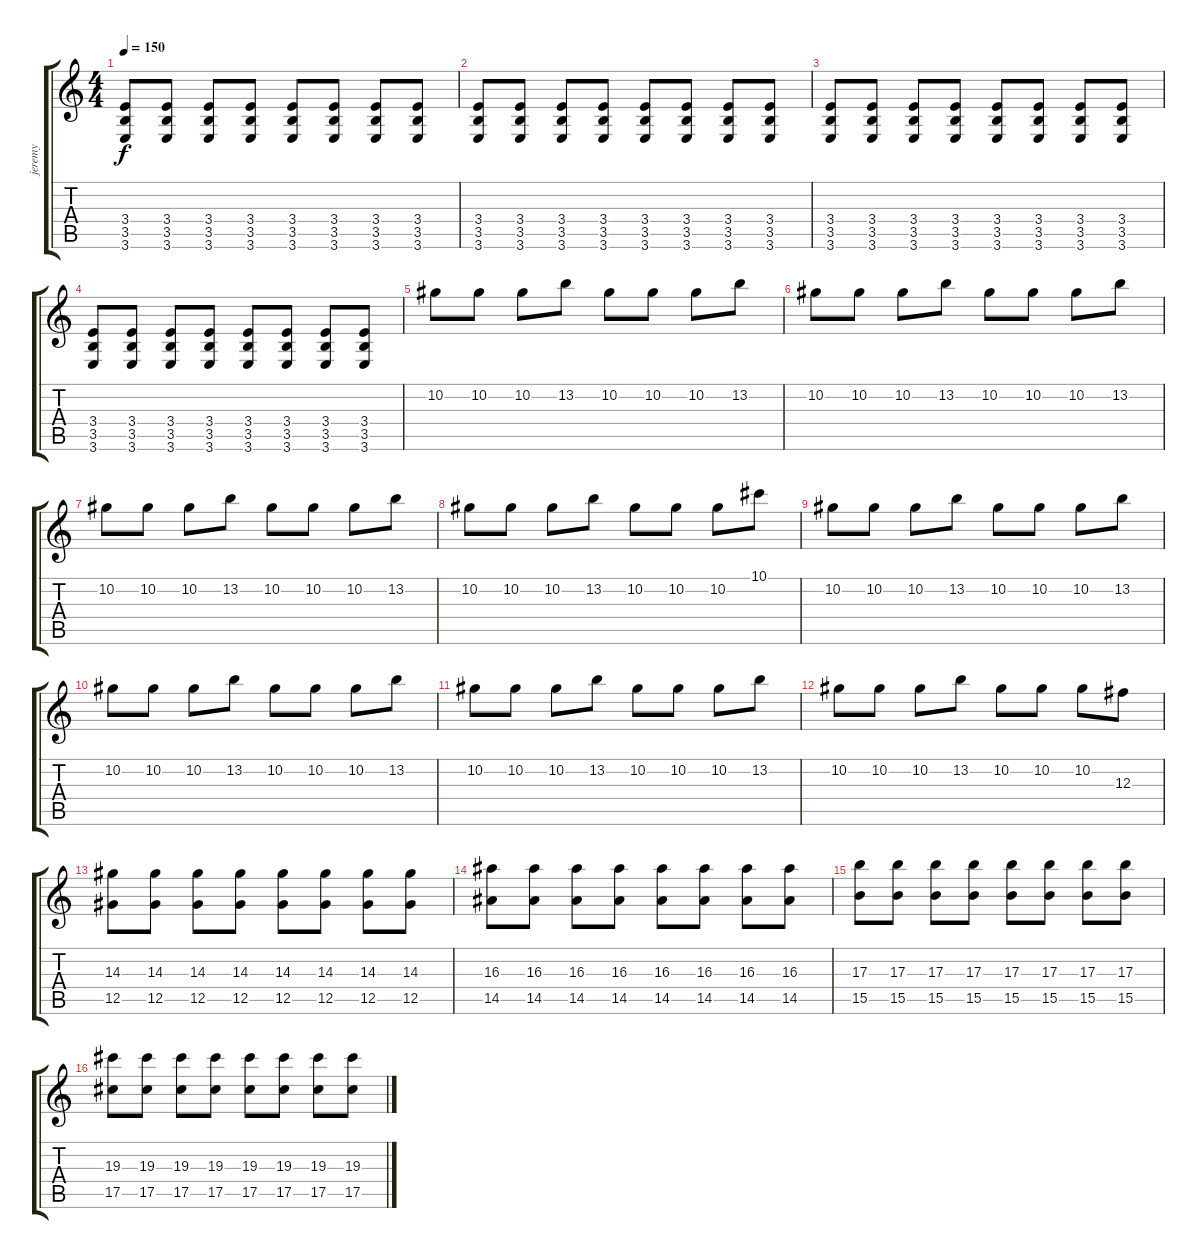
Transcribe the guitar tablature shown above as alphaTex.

\track ("jeremy" "jeremy") {instrument overdrivenguitar}
\staff {score tabs}
\tuning (Eb4 Bb3 Gb3 Db3 Ab2 Db2) {hide}
\ts (4 4)
\tempo 150
\clef g2
\ks c
(3.4 3.5 3.6).8{dy f} (3.4 3.5 3.6).8 (3.4 3.5 3.6).8 (3.4 3.5 3.6).8 (3.4 3.5 3.6).8 (3.4 3.5 3.6).8 (3.4 3.5 3.6).8 (3.4 3.5 3.6).8 |
(3.4 3.5 3.6).8 (3.4 3.5 3.6).8 (3.4 3.5 3.6).8 (3.4 3.5 3.6).8 (3.4 3.5 3.6).8 (3.4 3.5 3.6).8 (3.4 3.5 3.6).8 (3.4 3.5 3.6).8 |
(3.4 3.5 3.6).8 (3.4 3.5 3.6).8 (3.4 3.5 3.6).8 (3.4 3.5 3.6).8 (3.4 3.5 3.6).8 (3.4 3.5 3.6).8 (3.4 3.5 3.6).8 (3.4 3.5 3.6).8 |
(3.4 3.5 3.6).8 (3.4 3.5 3.6).8 (3.4 3.5 3.6).8 (3.4 3.5 3.6).8 (3.4 3.5 3.6).8 (3.4 3.5 3.6).8 (3.4 3.5 3.6).8 (3.4 3.5 3.6).8 |
10.2.8{balance 8} 10.2.8 10.2.8 13.2.8 10.2.8 10.2.8 10.2.8 13.2.8 |
10.2.8 10.2.8 10.2.8 13.2.8 10.2.8 10.2.8 10.2.8 13.2.8 |
10.2.8 10.2.8 10.2.8 13.2.8 10.2.8 10.2.8 10.2.8 13.2.8 |
10.2.8 10.2.8 10.2.8 13.2.8 10.2.8 10.2.8 10.2.8 10.1.8 |
10.2.8 10.2.8 10.2.8 13.2.8 10.2.8 10.2.8 10.2.8 13.2.8 |
10.2.8 10.2.8 10.2.8 13.2.8 10.2.8 10.2.8 10.2.8 13.2.8 |
10.2.8 10.2.8 10.2.8 13.2.8 10.2.8 10.2.8 10.2.8 13.2.8 |
10.2.8 10.2.8 10.2.8 13.2.8 10.2.8 10.2.8 10.2.8 12.3.8 |
(14.3 12.5).8 (14.3 12.5).8 (14.3 12.5).8 (14.3 12.5).8 (14.3 12.5).8 (14.3 12.5).8 (14.3 12.5).8 (14.3 12.5).8 |
(16.3 14.5).8 (16.3 14.5).8 (16.3 14.5).8 (16.3 14.5).8 (16.3 14.5).8 (16.3 14.5).8 (16.3 14.5).8 (16.3 14.5).8 |
(17.3 15.5).8 (17.3 15.5).8 (17.3 15.5).8 (17.3 15.5).8 (17.3 15.5).8 (17.3 15.5).8 (17.3 15.5).8 (17.3 15.5).8 |
(19.3 17.5).8 (19.3 17.5).8 (19.3 17.5).8 (19.3 17.5).8 (19.3 17.5).8 (19.3 17.5).8 (19.3 17.5).8 (19.3 17.5).8
